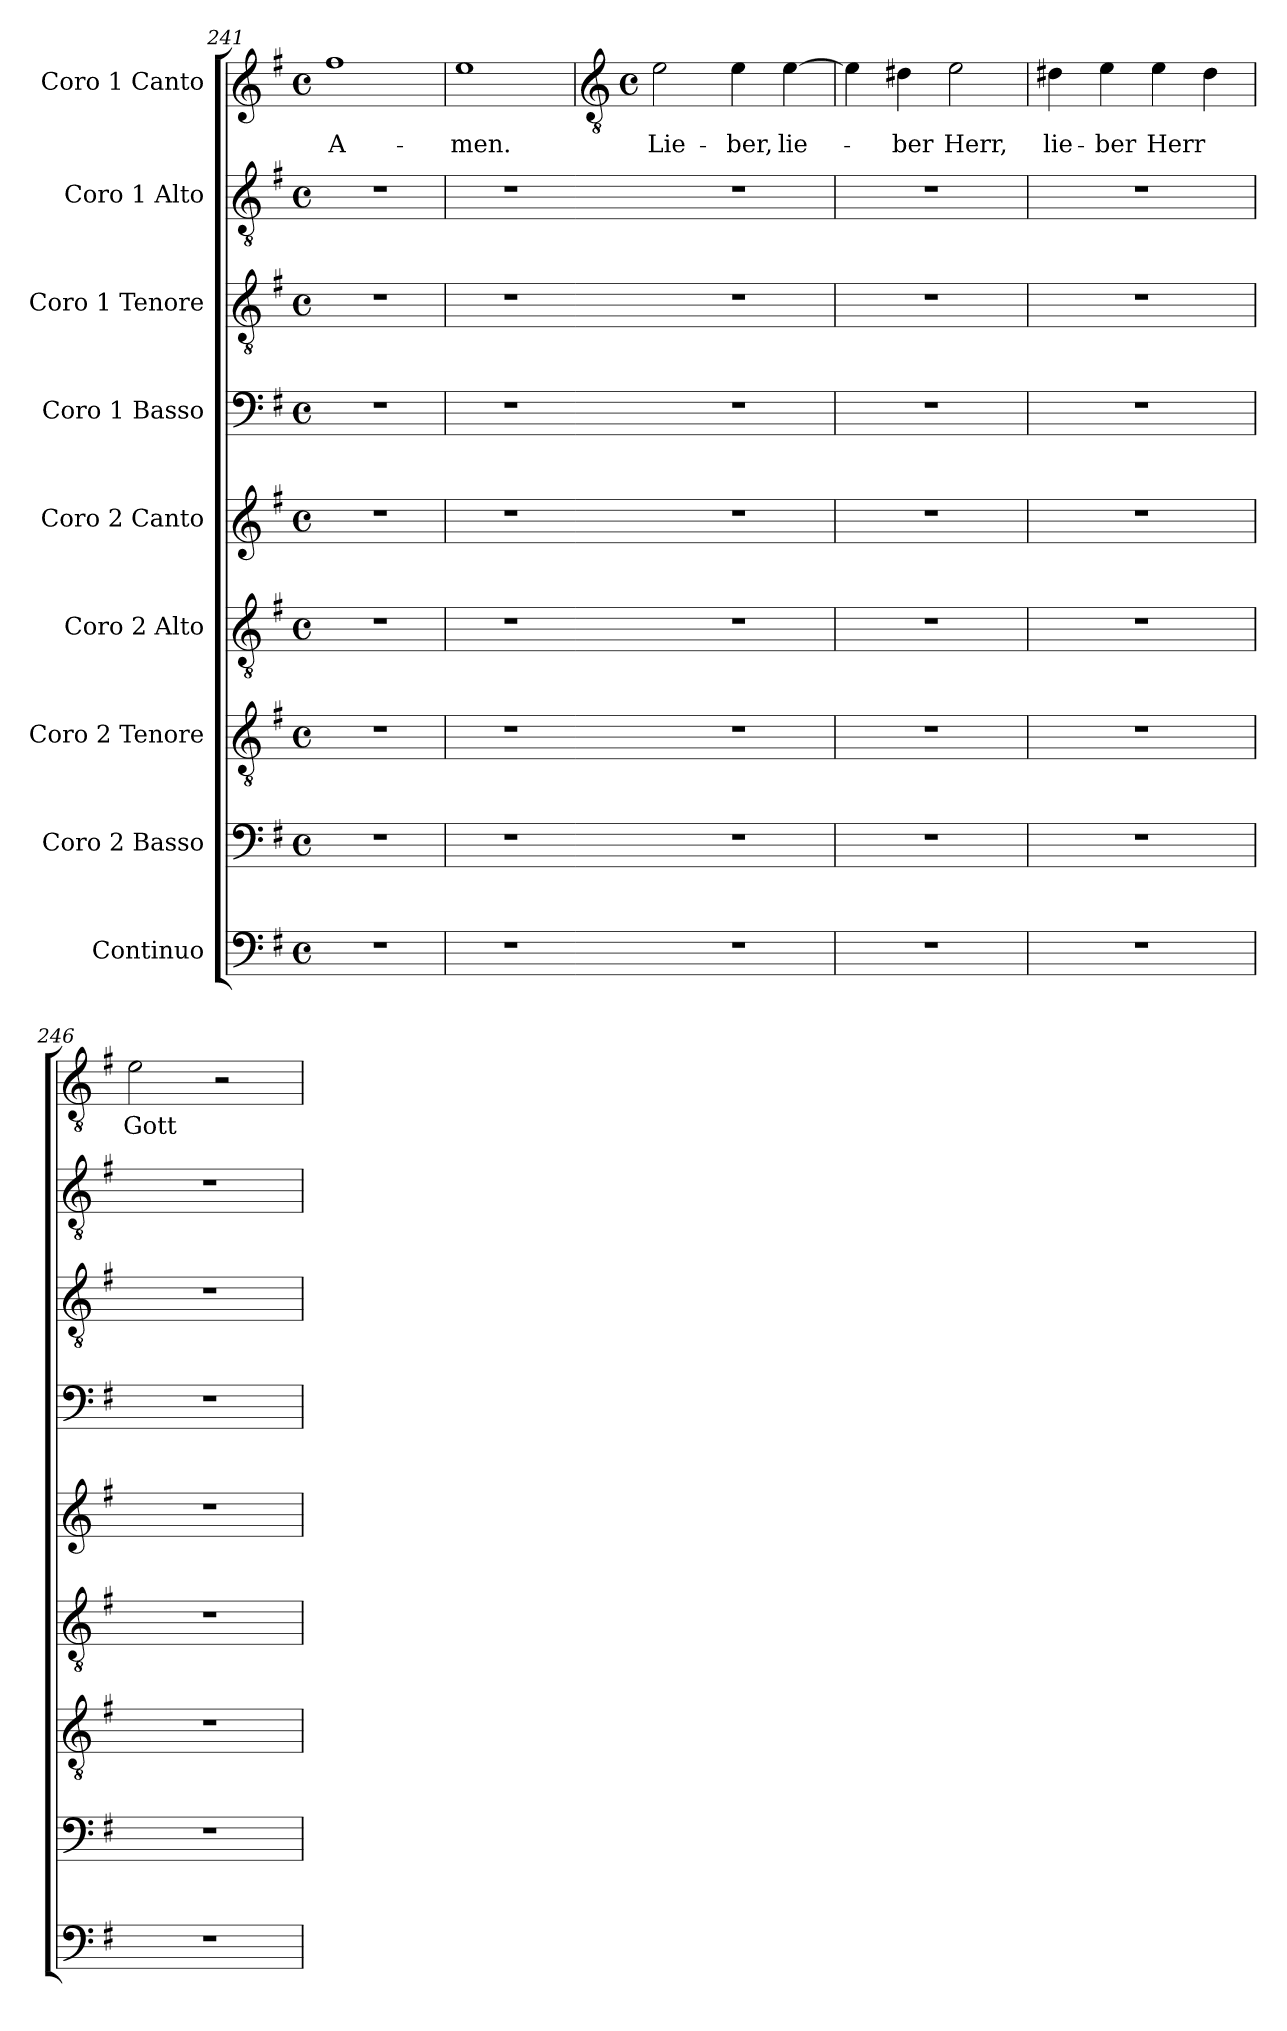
**kern	**kern	**kern	**kern	**kern	**kern	**kern	**kern	**kern	**text
*part9	*part8	*part7	*part6	*part5	*part4	*part3	*part2	*part1	*part1
*staff9	*staff8	*staff7	*staff6	*staff5	*staff4	*staff3	*staff2	*staff1	*staff1
*I"Continuo	*I"Coro 2  Basso	*I"Coro 2  Tenore	*I"Coro 2  Alto	*I"Coro 2  Canto	*I"Coro 1  Basso	*I"Coro 1  Tenore	*I"Coro 1  Alto	*I"Coro 1  Canto	*
*clefF4	*clefF4	*clefGv2	*clefGv2	*clefG2	*clefF4	*clefGv2	*clefGv2	*clefG2	*
*k[f#]	*k[f#]	*k[f#]	*k[f#]	*k[f#]	*k[f#]	*k[f#]	*k[f#]	*k[f#]	*
*G:	*G:	*G:	*G:	*G:	*G:	*G:	*G:	*G:	*
*M4/4	*M4/4	*M4/4	*M4/4	*M4/4	*M4/4	*M4/4	*M4/4	*M4/4	*
*met(c)	*met(c)	*met(c)	*met(c)	*met(c)	*met(c)	*met(c)	*met(c)	*met(c)	*
=241	=241	=241	=241	=241	=241	=241	=241	=241	=241
!	!	!	!	!	!	!	!	!	!LO:LY:b:cj
1r	1r	1r	1r	1r	1r	1r	1r	1ff#	A-
=242	=242	=242	=242	=242	=242	=242	=242	=242	=242
!	!	!	!	!	!	!	!	!	!LO:LY:b:cj
1r	1r	1r	1r	1r	1r	1r	1r	1ee	-men.
!!LO:PB:g=z
=243	=243	=243	=243	=243	=243	=243	=243	=243!	=243!
*	*	*	*	*	*	*	*	*clefGv2	*
*	*	*	*	*	*	*	*	*M4/4	*
*	*	*	*	*	*	*	*	*met(c)	*
!	!	!	!	!	!	!	!	!	!LO:LY:b:cj
1r	1r	1r	1r	1r	1r	1r	1r	2e\	Lie-
!	!	!	!	!	!	!	!	!	!LO:LY:b:cj
.	.	.	.	.	.	.	.	4e\	-ber,
!	!	!	!	!	!	!	!	!	!LO:LY:b:cj
.	.	.	.	.	.	.	.	[>4e\	lie-
=244	=244	=244	=244	=244	=244	=244	=244	=244	=244
1r	1r	1r	1r	1r	1r	1r	1r	4e\]	.
!	!	!	!	!	!	!	!	!	!LO:LY:b:cj
.	.	.	.	.	.	.	.	4d#X\	-ber
!	!	!	!	!	!	!	!	!	!LO:LY:b:cj
.	.	.	.	.	.	.	.	2e\	Herr,
=245	=245	=245	=245	=245	=245	=245	=245	=245	=245
!	!	!	!	!	!	!	!	!	!LO:LY:b:cj
1r	1r	1r	1r	1r	1r	1r	1r	4d#X\	lie-
!	!	!	!	!	!	!	!	!	!LO:LY:b:cj
.	.	.	.	.	.	.	.	4e\	-ber
!	!	!	!	!	!	!	!	!	!LO:LY:b:cj
.	.	.	.	.	.	.	.	4e\	Herr
.	.	.	.	.	.	.	.	4d#\	.
=246	=246	=246	=246	=246	=246	=246	=246	=246	=246
!	!	!	!	!	!	!	!	!	!LO:LY:b:cj
1r	1r	1r	1r	1r	1r	1r	1r	2e\	Gott
.	.	.	.	.	.	.	.	2r	.
=	=	=	=	=	=	=	=	=	=
*-	*-	*-	*-	*-	*-	*-	*-	*-	*-
